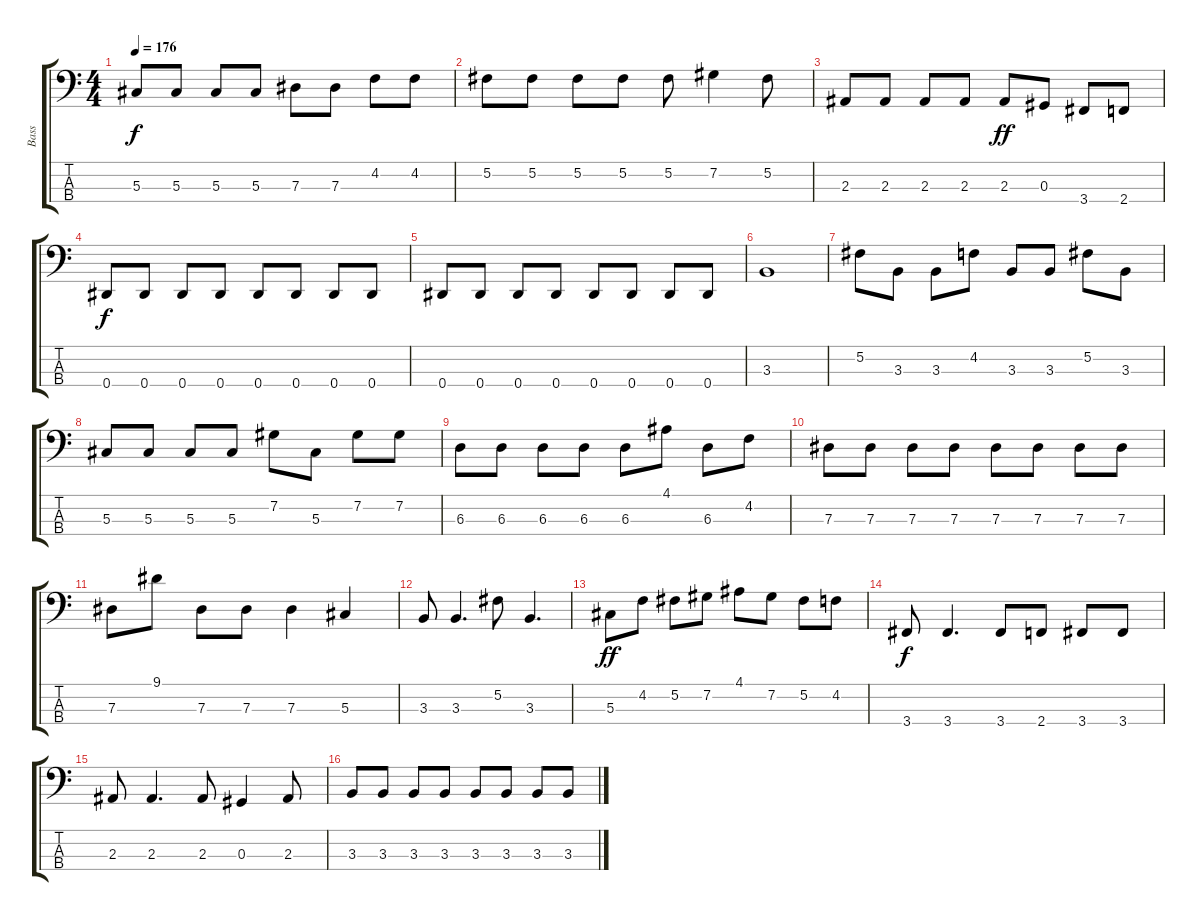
\track ("Bass" "Bass") {instrument electricbassfinger}
\staff {score tabs}
\tuning (Gb2 Db2 Ab1 Eb1) {hide}
\ts (4 4)
\tempo 176
\clef f4
\ks c
5.3.8{dy f} 5.3.8 5.3.8 5.3.8 7.3.8 7.3.8 4.2.8 4.2.8 |
5.2.8 5.2.8 5.2.8 5.2.8 5.2.8 7.2.4 5.2.8 |
2.3.8 2.3.8 2.3.8 2.3.8 2.3.8{dy ff} 0.3.8 3.4.8 2.4.8 |
0.4.8{dy f} 0.4.8 0.4.8 0.4.8 0.4.8 0.4.8 0.4.8 0.4.8 |
0.4.8 0.4.8 0.4.8 0.4.8 0.4.8 0.4.8 0.4.8 0.4.8 |
3.3.1 |
5.2.8 3.3.8 3.3.8 4.2.8 3.3.8 3.3.8 5.2.8 3.3.8 |
5.3.8 5.3.8 5.3.8 5.3.8 7.2.8 5.3.8 7.2.8 7.2.8 |
6.3.8 6.3.8 6.3.8 6.3.8 6.3.8 4.1.8 6.3.8 4.2.8 |
7.3.8 7.3.8 7.3.8 7.3.8 7.3.8 7.3.8 7.3.8 7.3.8 |
7.3.8 9.1.8 7.3.8 7.3.8 7.3.4 5.3.4 |
3.3.8 3.3.4{d} 5.2.8 3.3.4{d} |
5.3.8{dy ff} 4.2.8 5.2.8 7.2.8 4.1.8 7.2.8 5.2.8 4.2.8 |
3.4.8{dy f} 3.4.4{d} 3.4.8 2.4.8 3.4.8 3.4.8 |
2.3.8 2.3.4{d} 2.3.8 0.3.4 2.3.8 |
3.3.8 3.3.8 3.3.8 3.3.8 3.3.8 3.3.8 3.3.8 3.3.8
